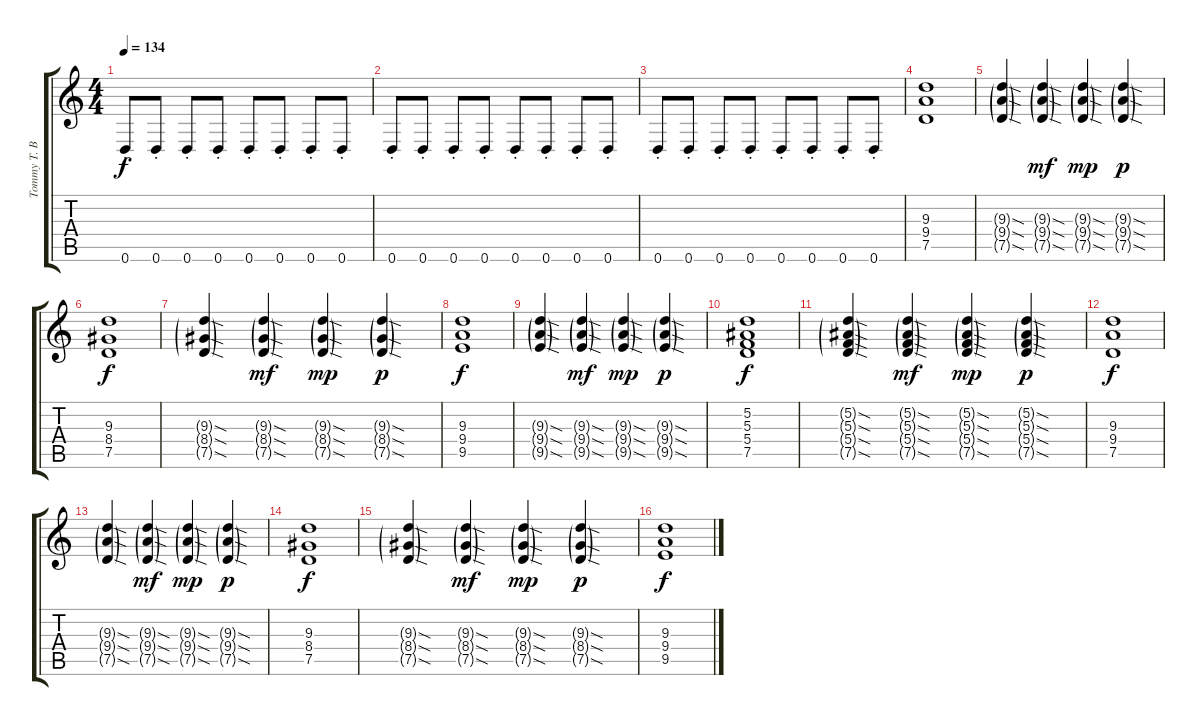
\track ("Tommy T. Baron" "Tommy T. B") {instrument overdrivenguitar}
\staff {score tabs}
\tuning (D4 A3 F3 C3 G2 D2) {hide}
\ts (4 4)
\tempo 134
\clef g2
\ks c
0.6{st}.8{dy f} 0.6{st}.8 0.6{st}.8 0.6{st}.8 0.6{st}.8 0.6{st}.8 0.6{st}.8 0.6{st}.8 |
0.6{st}.8 0.6{st}.8 0.6{st}.8 0.6{st}.8 0.6{st}.8 0.6{st}.8 0.6{st}.8 0.6{st}.8 |
0.6{st}.8 0.6{st}.8 0.6{st}.8 0.6{st}.8 0.6{st}.8 0.6{st}.8 0.6{st}.8 0.6{st}.8 |
(9.3 9.4 7.5).1 |
(9.3{sod g} 9.4{sod g} 7.5{sod g}).4 (9.3{sod g} 9.4{sod g} 7.5{sod g}).4{dy mf} (9.3{sod g} 9.4{sod g} 7.5{sod g}).4{dy mp} (9.3{sod g} 9.4{sod g} 7.5{sod g}).4{dy p} |
(9.3 8.4 7.5).1{dy f} |
(9.3{sod g} 8.4{sod g} 7.5{sod g}).4 (9.3{sod g} 8.4{sod g} 7.5{sod g}).4{dy mf} (9.3{sod g} 8.4{sod g} 7.5{sod g}).4{dy mp} (9.3{sod g} 8.4{sod g} 7.5{sod g}).4{dy p} |
(9.3 9.4 9.5).1{dy f} |
(9.3{sod g} 9.4{sod g} 9.5{sod g}).4 (9.3{sod g} 9.4{sod g} 9.5{sod g}).4{dy mf} (9.3{sod g} 9.4{sod g} 9.5{sod g}).4{dy mp} (9.3{sod g} 9.4{sod g} 9.5{sod g}).4{dy p} |
(5.2 5.3 5.4 7.5).1{dy f} |
(5.2{sod g} 5.3{sod g} 5.4{sod g} 7.5{sod g}).4 (5.2{sod g} 5.3{sod g} 5.4{sod g} 7.5{sod g}).4{dy mf} (5.2{sod g} 5.3{sod g} 5.4{sod g} 7.5{sod g}).4{dy mp} (5.2{sod g} 5.3{sod g} 5.4{sod g} 7.5{sod g}).4{dy p} |
(9.3 9.4 7.5).1{dy f} |
(9.3{sod g} 9.4{sod g} 7.5{sod g}).4 (9.3{sod g} 9.4{sod g} 7.5{sod g}).4{dy mf} (9.3{sod g} 9.4{sod g} 7.5{sod g}).4{dy mp} (9.3{sod g} 9.4{sod g} 7.5{sod g}).4{dy p} |
(9.3 8.4 7.5).1{dy f} |
(9.3{sod g} 8.4{sod g} 7.5{sod g}).4 (9.3{sod g} 8.4{sod g} 7.5{sod g}).4{dy mf} (9.3{sod g} 8.4{sod g} 7.5{sod g}).4{dy mp} (9.3{sod g} 8.4{sod g} 7.5{sod g}).4{dy p} |
(9.3 9.4 9.5).1{dy f}
